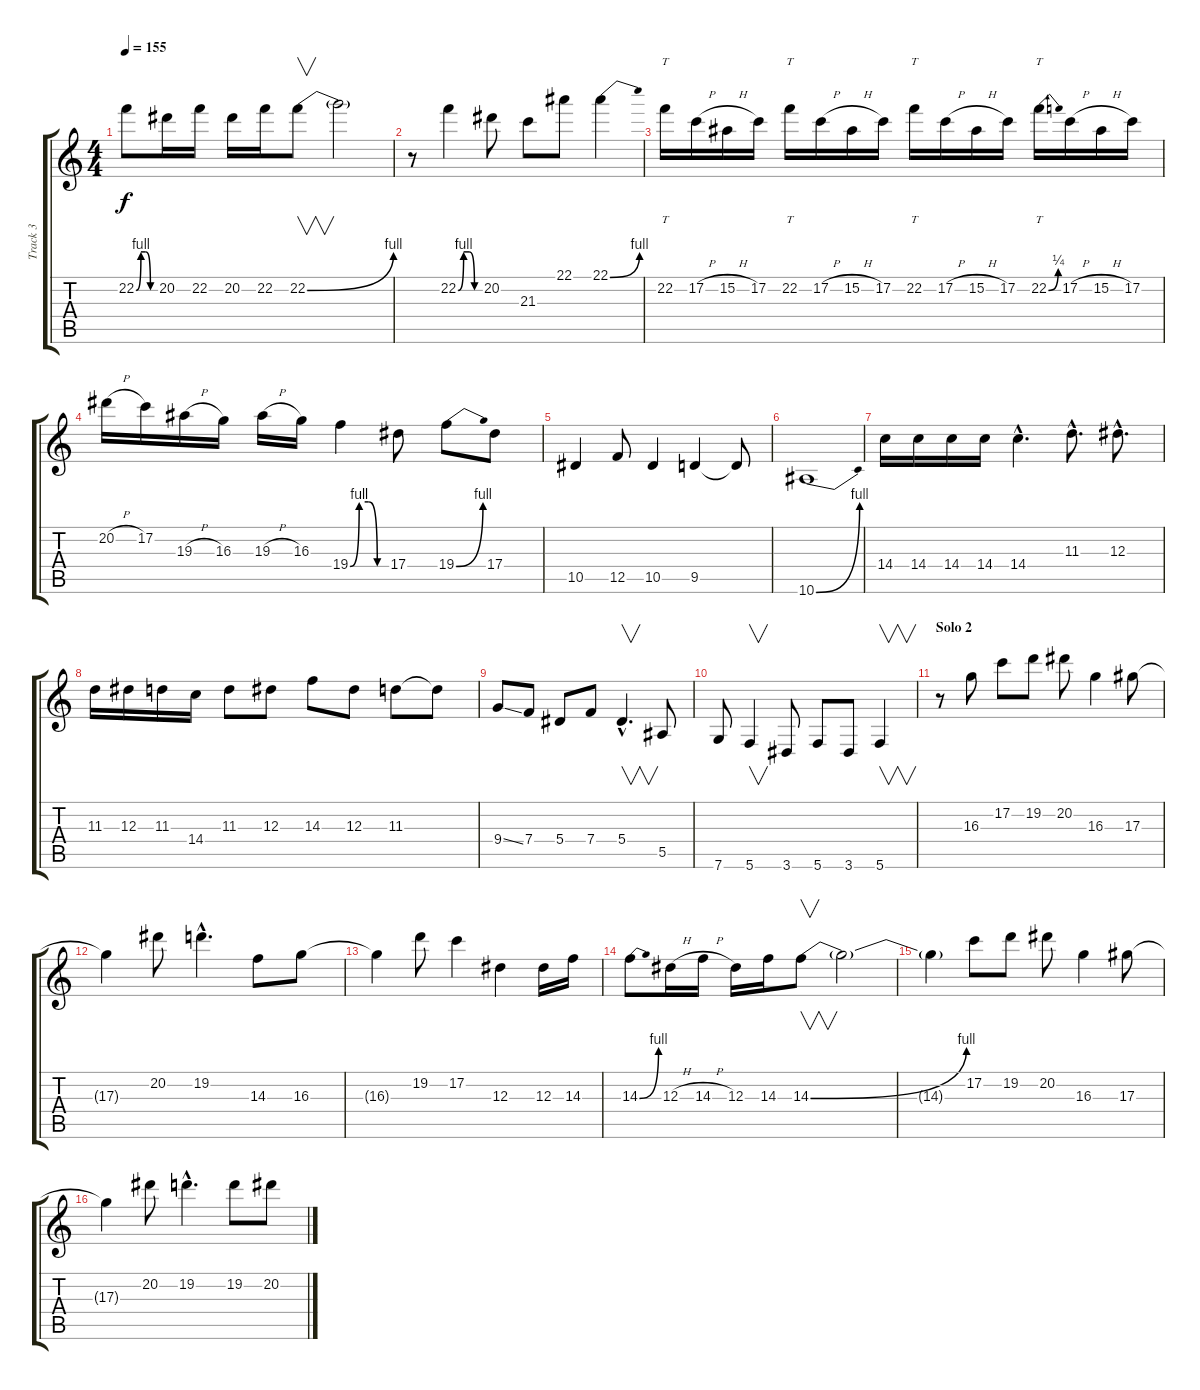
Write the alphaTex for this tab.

\track ("Track 3" "Track 3") {instrument overdrivenguitar}
\staff {score tabs}
\tuning (C4 G3 Eb3 Bb2 F2 C2) {hide}
\ts (4 4)
\tempo 155
\clef g2
\ks c
22.2{be (custom 0 0 15 4 30 4 45 0 60 0)}.8{dy f} 20.2.16 22.2.16 20.2.16 22.2.16 22.2{be (bend 0 0 60 4)}.8{v} 22.2{t}.2 |
r.8 22.2{be (custom 0 0 15 4 30 4 45 0 60 0)}.4 20.2.8 21.3.8 22.1.8 22.1{be (bend 0 0 60 4)}.4 |
22.2.16{tt} 17.2{h}.16 15.2{h}.16 17.2.16 22.2.16{tt} 17.2{h}.16 15.2{h}.16 17.2.16 22.2.16{tt} 17.2{h}.16 15.2{h}.16 17.2.16 22.2{be (bend 0 0 60 1)}.16{tt} 17.2{h}.16 15.2{h}.16 17.2.16 |
20.2{h}.16 17.2.16 19.3{h}.16 16.3.16 19.3{h}.16 16.3.16 19.4{be (custom 0 0 15 4 30 4 45 0 60 0)}.4 17.4.8 19.4{be (bend 0 0 60 4)}.8 17.4.8 |
10.5.4 12.5.8 10.5.4 9.5.4 9.5{t}.8 |
10.6{be (bend 0 0 60 4)}.1 |
14.4.16 14.4.16 14.4.16 14.4.16 14.4{hac}.4{d} 11.3{hac}.8{d} 12.3{hac}.8{d} |
11.3.16 12.3.16 11.3.16 14.4.16 11.3.8 12.3.8 14.3.8 12.3.8 11.3.8 11.3{t}.8 |
9.4{ss}.8 7.4.8 5.4.8 7.4.8 5.4{hac}.4{v d} 5.5.8 |
7.6.8 5.6.4{v} 3.6.8 5.6.8 3.6.8 5.6.4{v} |
\section ("" "Solo 2")
r.8{balance 11} 16.3.8 17.2.8 19.2.8 20.2.8 16.3.4 17.3.8 |
17.3{t}.4 20.2.8 19.2{hac}.4{d} 14.3.8 16.3.8 |
16.3{t}.4 19.2.8 17.2.4 12.3.4 12.3.16 14.3.16 |
14.3{be (bend 0 0 60 4)}.8 12.3{h}.16 14.3{h}.16 12.3.16 14.3.16 14.3{be (bend 0 0 60 4)}.8{v} 14.3{t}.2 |
14.3{t}.4 17.2.8 19.2.8 20.2.8 16.3.4 17.3.8 |
17.3{t}.4 20.2.8 19.2{hac}.4{d} 19.2.8 20.2.8
